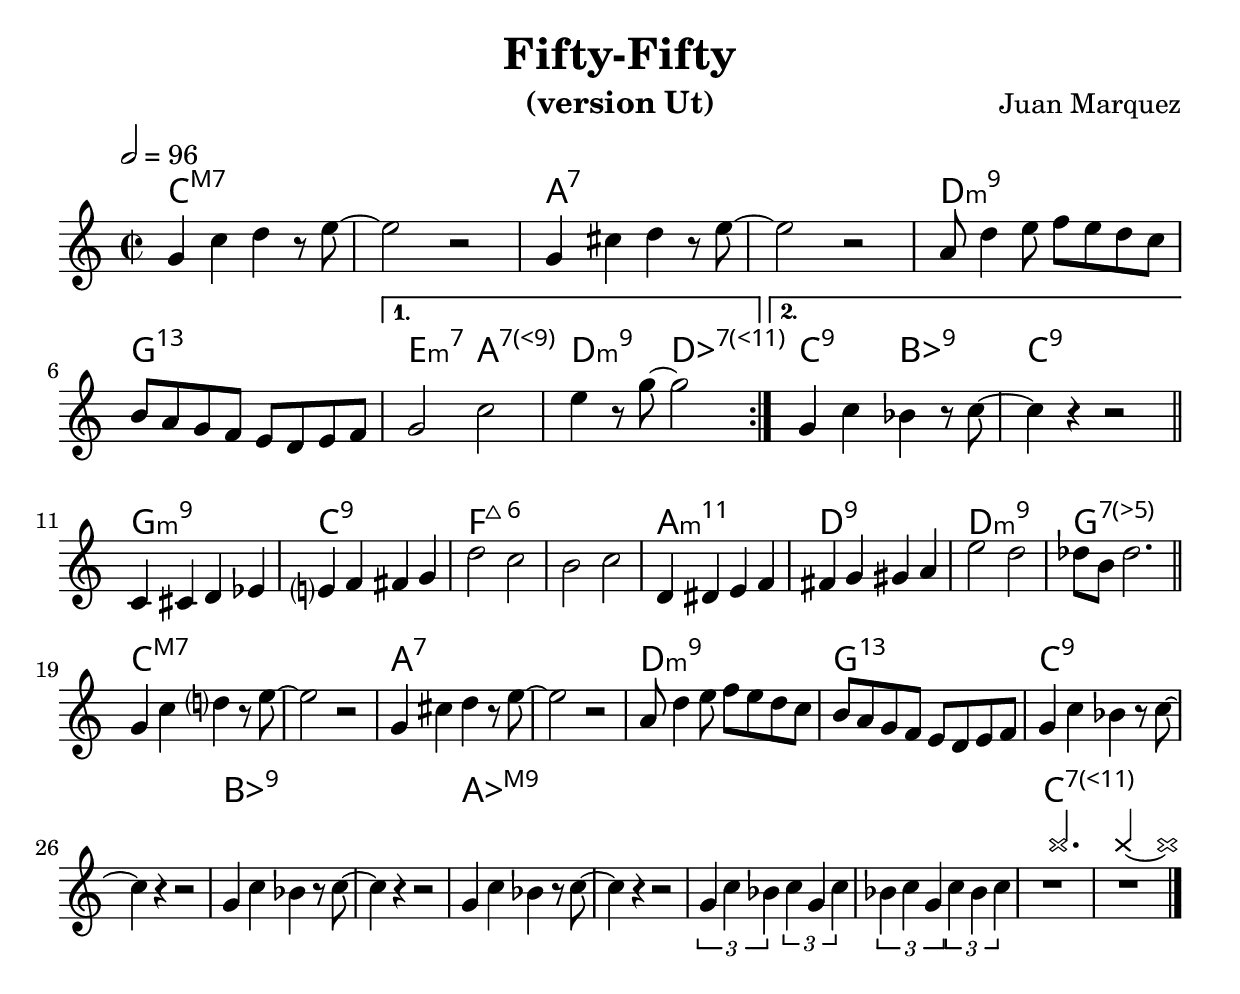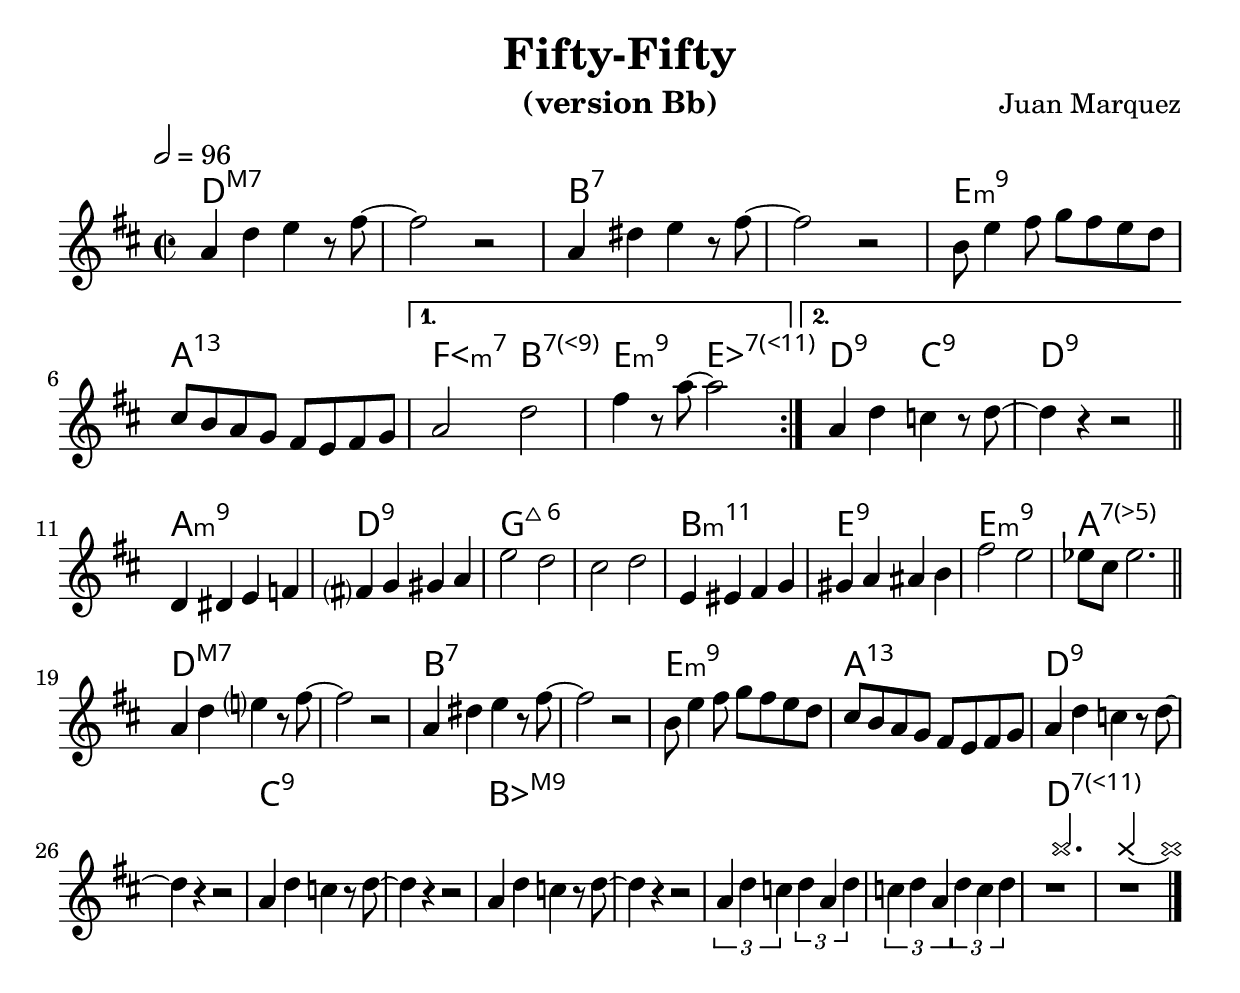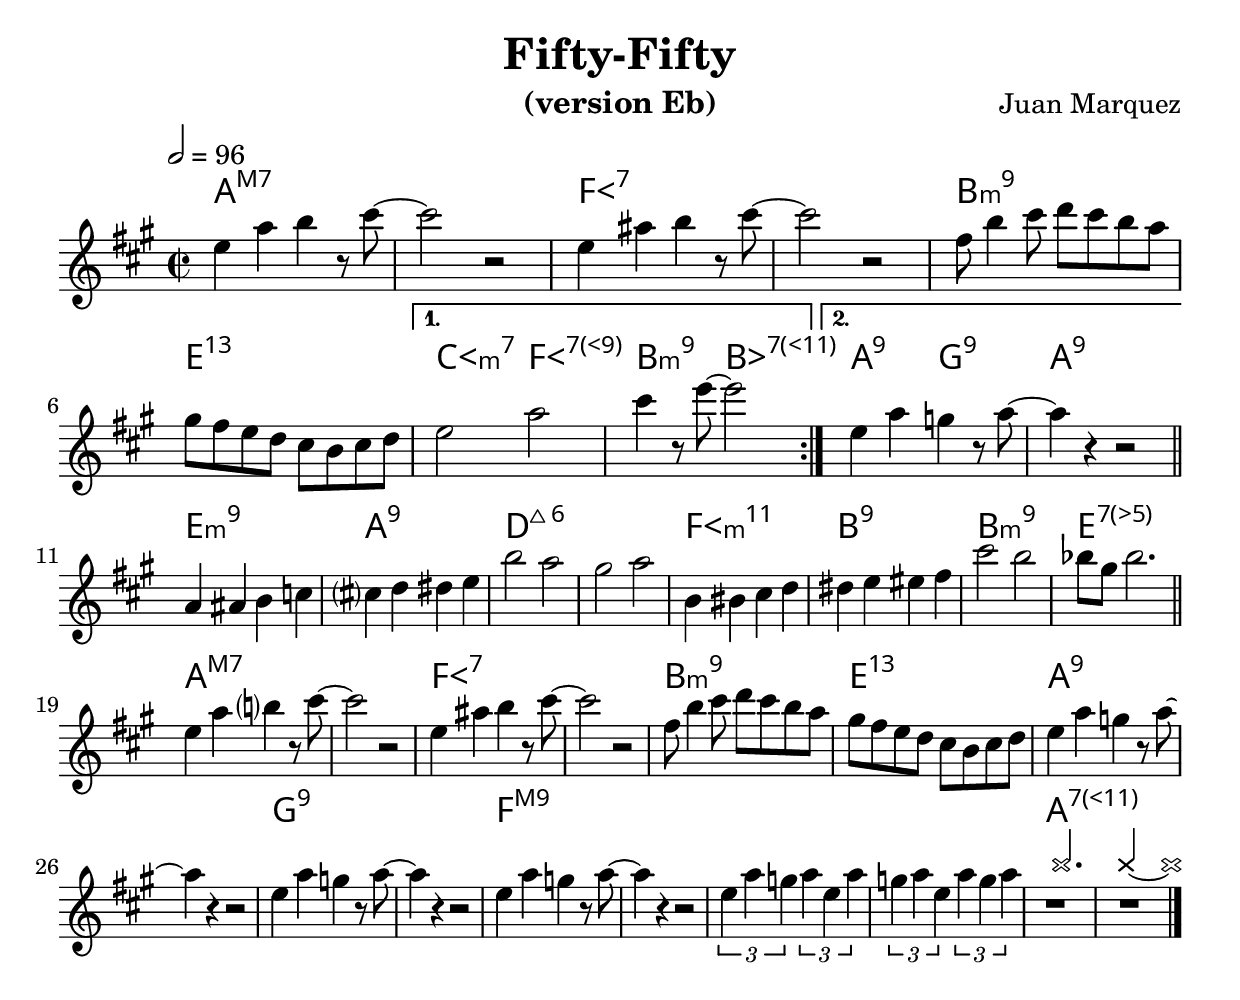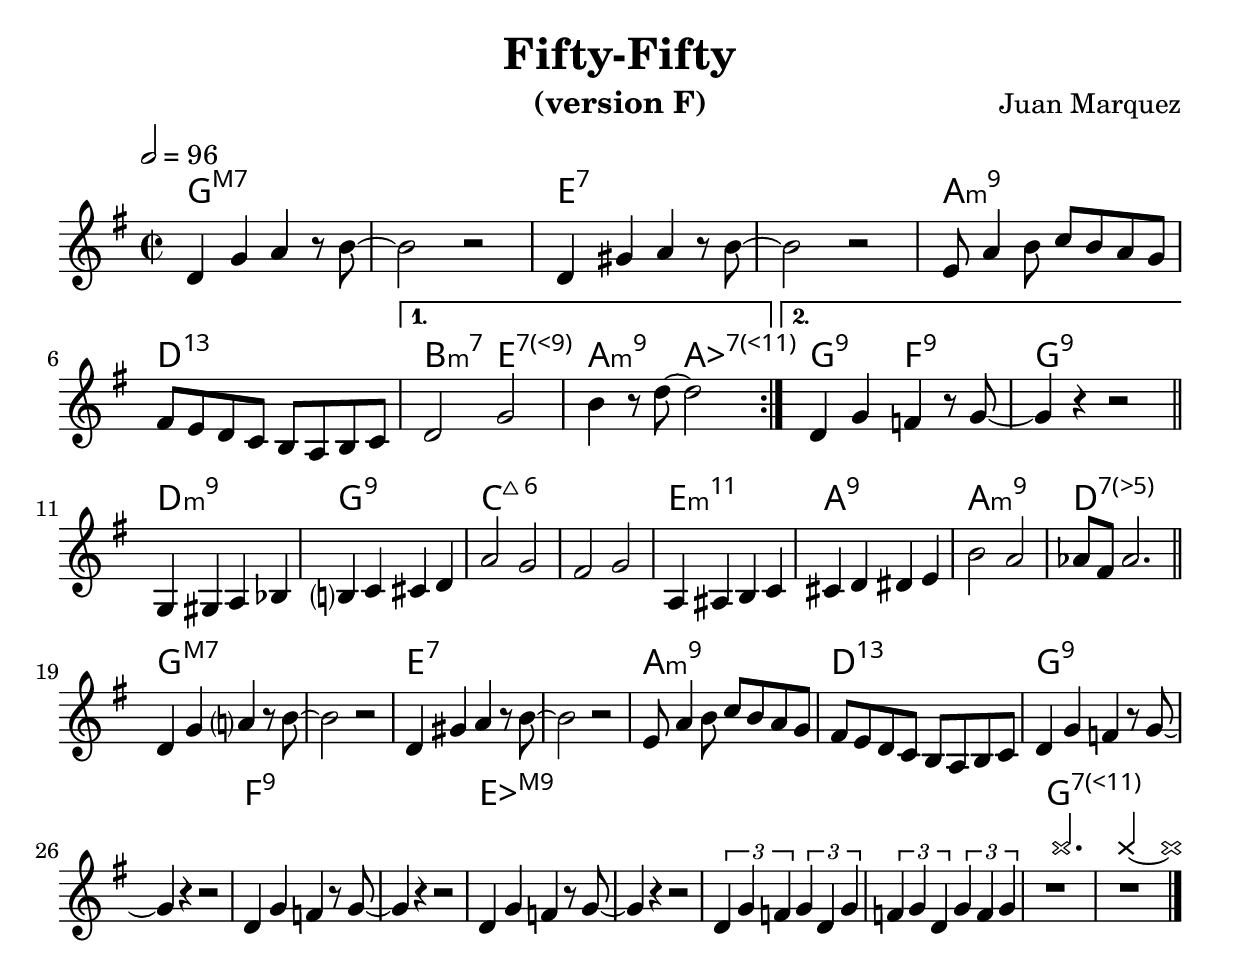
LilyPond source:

% Created on Mon Sep 20 15:23:38 CEST 2010
\version "2.24.0"

#(set-global-staff-size 24)
#(set-default-paper-size "a4")

\include "utils/AccordsJazzDefs.ly"

\paper { indent = 0\cm} 

\header {
	title = "Fifty-Fifty" 
 	composer = "Juan Marquez"
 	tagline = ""

}


accords = \chords {
  \repeat volta 2 
  {
  c1:maj7 s a:7 s
  d:m9 g:13
  \alternative {{e2:m7 a:7.9+ d:m9 des:7.11+}
                {c:9 bes:9 c1:9}}
  }
  g:m9 c:9 f:maj6 s
  a:m11 d:9 d:m9 g:7.5-
  c1:maj7 s a:7 s
  d:m9 g:13 c:9 s bes:9 s aes:maj9 s s s
  c:7.11+ s
}

theme = \new Staff {
	\time 2/2
	\tempo 2 = 96
	\set Staff.midiInstrument = "trumpet"
	\key c \major
	\clef treble
	\accidentalStyle "modern-cautionary"
	\relative c' { 	
 % Type notes here 
\compressEmptyMeasures
% \set Timing.beamExceptions = #'()
\repeat volta 2 {
g'4 c d r8 e8~2 r
g,4 cis d r8 e8~2 r
a,8 d4 e8 f e d c b a g f e d e f
\alternative {
{g2 c e4 r8 g~2}
{g,4 c bes r8 c~4 r r2}
}
}
\break\bar "||"
c,4 cis d es e f fis g d'2 c b c
d,4 dis e f fis g gis a e'2 d des8 b des2.
\break\bar "||" 
g,4 c d r8 e8~2 r
g,4 cis d r8 e8~2 r
a,8 d4 e8 f e d c b a g f e d e f
g4 c bes r8 c~4 r r2
g4 c bes r8 c~4 r r2
g4 c bes r8 c~4 r r2
\trio {g4 c bes} \trio {c g c}
\trio{bes c g} \trio{c bes c}
r1\rythm{2. 4~1}
r1	}
\fine
}


\include "utils/books.ly"

%{
convert-ly.py (GNU LilyPond) 2.24.4  convert-ly.py: Processing `'...
Applying conversion: 2.23.1, 2.23.2, 2.23.3, 2.23.4, 2.23.5, 2.23.6,
2.23.7, 2.23.8, 2.23.9, 2.23.10, 2.23.11, 2.23.12, 2.23.13, 2.23.14,
2.24.0
%}
